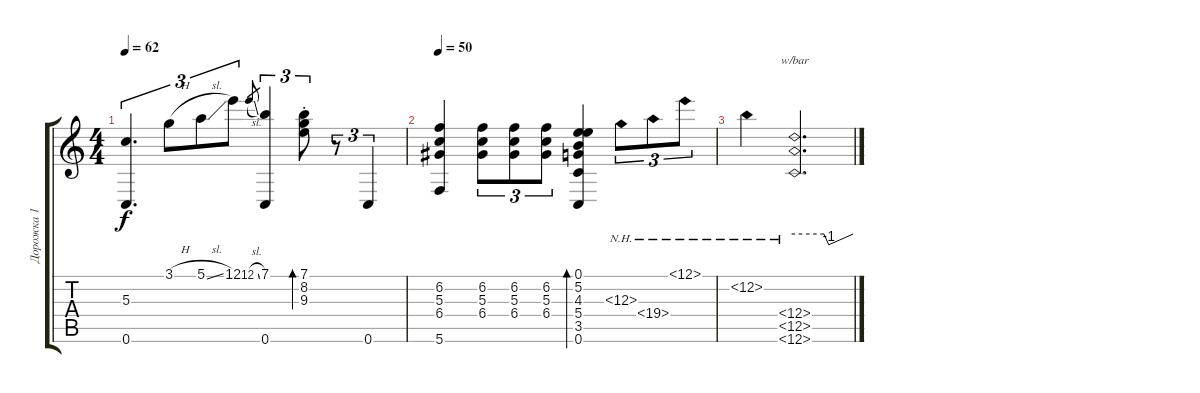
\track ("Дорожка 1" "Дорожка 1") {instrument electricguitarjazz}
\staff {score tabs}
\tuning (E4 B3 G3 D3 A2 C2) {hide}
\ts (4 4)
\tempo 62
\clef g2
\ks c
(5.3 0.6).4{d tu (3 2) dy f} 3.1{h}.8{tu (3 2)} 5.1{sl}.8{tu (3 2)} 12.1.8{tu (3 2)} 12.1{sl}.8{gr} (7.1 0.6).4{tu (3 2)} (7.1{st} 8.2{st} 9.3{st}).8{tu (3 2) bd 60} r.8{tu (3 2)} 0.6.4{tu (3 2)} |
\tempo 50
(6.2 5.3 6.4 5.6).4 (6.2 5.3 6.4).8{tu (3 2)} (6.2 5.3 6.4).8{tu (3 2)} (6.2 5.3 6.4).8{tu (3 2)} (0.1 5.2 4.3 5.4 3.5 0.6).4{bd 60} 12.3{nh}.8{tu (3 2)} 19.4{nh}.8{tu (3 2)} 12.1{nh}.8{tu (3 2)} |
12.2{nh}.4 (12.4{nh} 12.5{nh} 12.6{nh}).2{d tbe (custom default 0 0 30 0 35 -4 60 0)}
